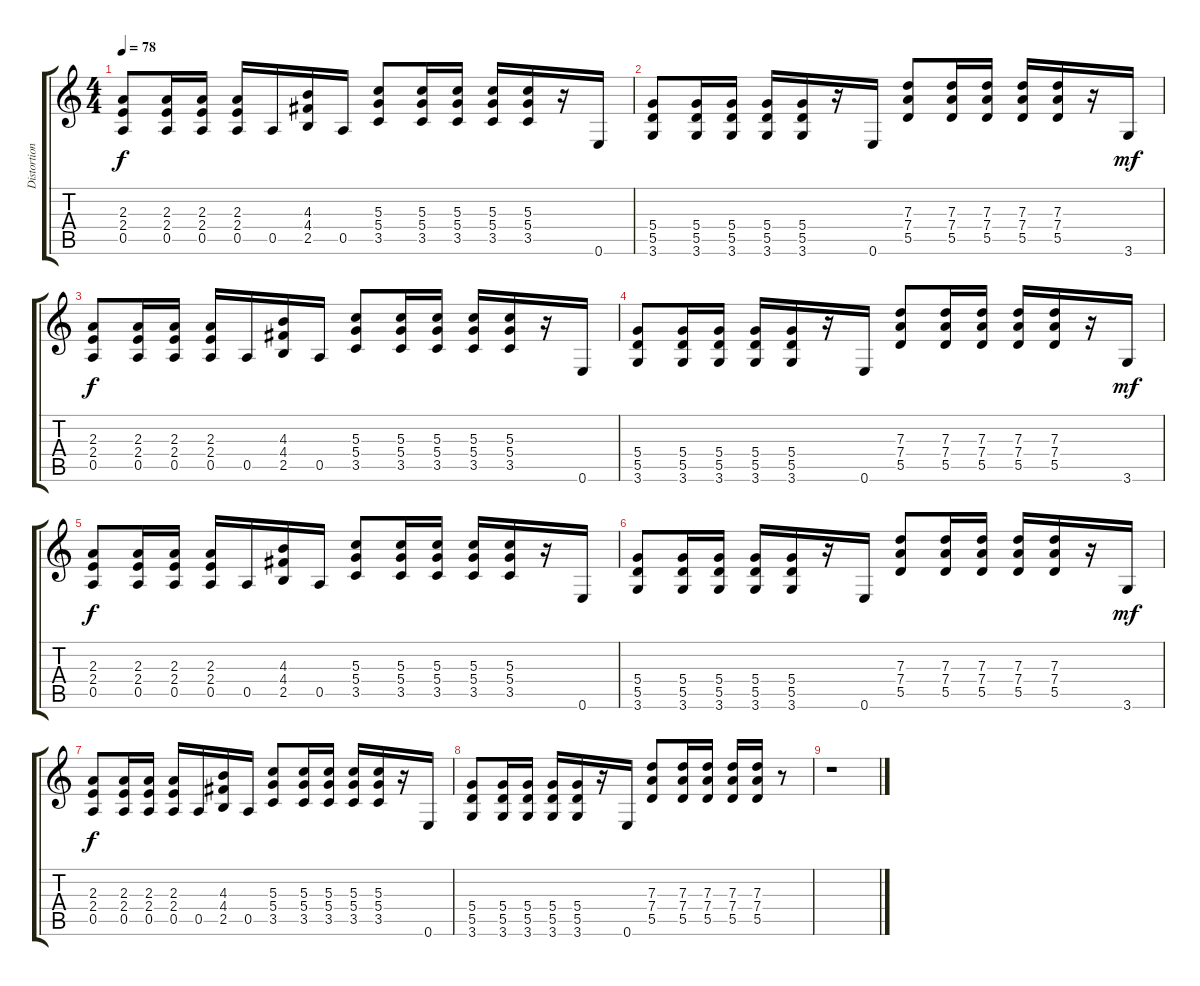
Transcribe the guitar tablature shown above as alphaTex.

\track ("Distortion Guitar" "Distortion") {instrument distortionguitar}
\staff {score tabs}
\tuning (E4 B3 G3 D3 A2 E2) {hide}
\ts (4 4)
\tempo 78
\clef g2
\ks c
(2.3 2.4 0.5).8{dy f} (2.3 2.4 0.5).16 (2.3 2.4 0.5).16 (2.3 2.4 0.5).16 0.5.16 (4.3 4.4 2.5).16 0.5.16 (5.3 5.4 3.5).8 (5.3 5.4 3.5).16 (5.3 5.4 3.5).16 (5.3 5.4 3.5).16 (5.3 5.4 3.5).16 r.16 0.6.16 |
(5.4 5.5 3.6).8 (5.4 5.5 3.6).16 (5.4 5.5 3.6).16 (5.4 5.5 3.6).16 (5.4 5.5 3.6).16 r.16 0.6.16 (7.3 7.4 5.5).8 (7.3 7.4 5.5).16 (7.3 7.4 5.5).16 (7.3 7.4 5.5).16 (7.3 7.4 5.5).16 r.16 3.6.16{dy mf} |
(2.3 2.4 0.5).8{dy f} (2.3 2.4 0.5).16 (2.3 2.4 0.5).16 (2.3 2.4 0.5).16 0.5.16 (4.3 4.4 2.5).16 0.5.16 (5.3 5.4 3.5).8 (5.3 5.4 3.5).16 (5.3 5.4 3.5).16 (5.3 5.4 3.5).16 (5.3 5.4 3.5).16 r.16 0.6.16 |
(5.4 5.5 3.6).8 (5.4 5.5 3.6).16 (5.4 5.5 3.6).16 (5.4 5.5 3.6).16 (5.4 5.5 3.6).16 r.16 0.6.16 (7.3 7.4 5.5).8 (7.3 7.4 5.5).16 (7.3 7.4 5.5).16 (7.3 7.4 5.5).16 (7.3 7.4 5.5).16 r.16 3.6.16{dy mf} |
(2.3 2.4 0.5).8{dy f} (2.3 2.4 0.5).16 (2.3 2.4 0.5).16 (2.3 2.4 0.5).16 0.5.16 (4.3 4.4 2.5).16 0.5.16 (5.3 5.4 3.5).8 (5.3 5.4 3.5).16 (5.3 5.4 3.5).16 (5.3 5.4 3.5).16 (5.3 5.4 3.5).16 r.16 0.6.16 |
(5.4 5.5 3.6).8 (5.4 5.5 3.6).16 (5.4 5.5 3.6).16 (5.4 5.5 3.6).16 (5.4 5.5 3.6).16 r.16 0.6.16 (7.3 7.4 5.5).8 (7.3 7.4 5.5).16 (7.3 7.4 5.5).16 (7.3 7.4 5.5).16 (7.3 7.4 5.5).16 r.16 3.6.16{dy mf} |
(2.3 2.4 0.5).8{dy f} (2.3 2.4 0.5).16 (2.3 2.4 0.5).16 (2.3 2.4 0.5).16 0.5.16 (4.3 4.4 2.5).16 0.5.16 (5.3 5.4 3.5).8 (5.3 5.4 3.5).16 (5.3 5.4 3.5).16 (5.3 5.4 3.5).16 (5.3 5.4 3.5).16 r.16 0.6.16 |
(5.4 5.5 3.6).8 (5.4 5.5 3.6).16 (5.4 5.5 3.6).16 (5.4 5.5 3.6).16 (5.4 5.5 3.6).16 r.16 0.6.16 (7.3 7.4 5.5).8 (7.3 7.4 5.5).16 (7.3 7.4 5.5).16 (7.3 7.4 5.5).16 (7.3 7.4 5.5).16 r.8 |
r.1
